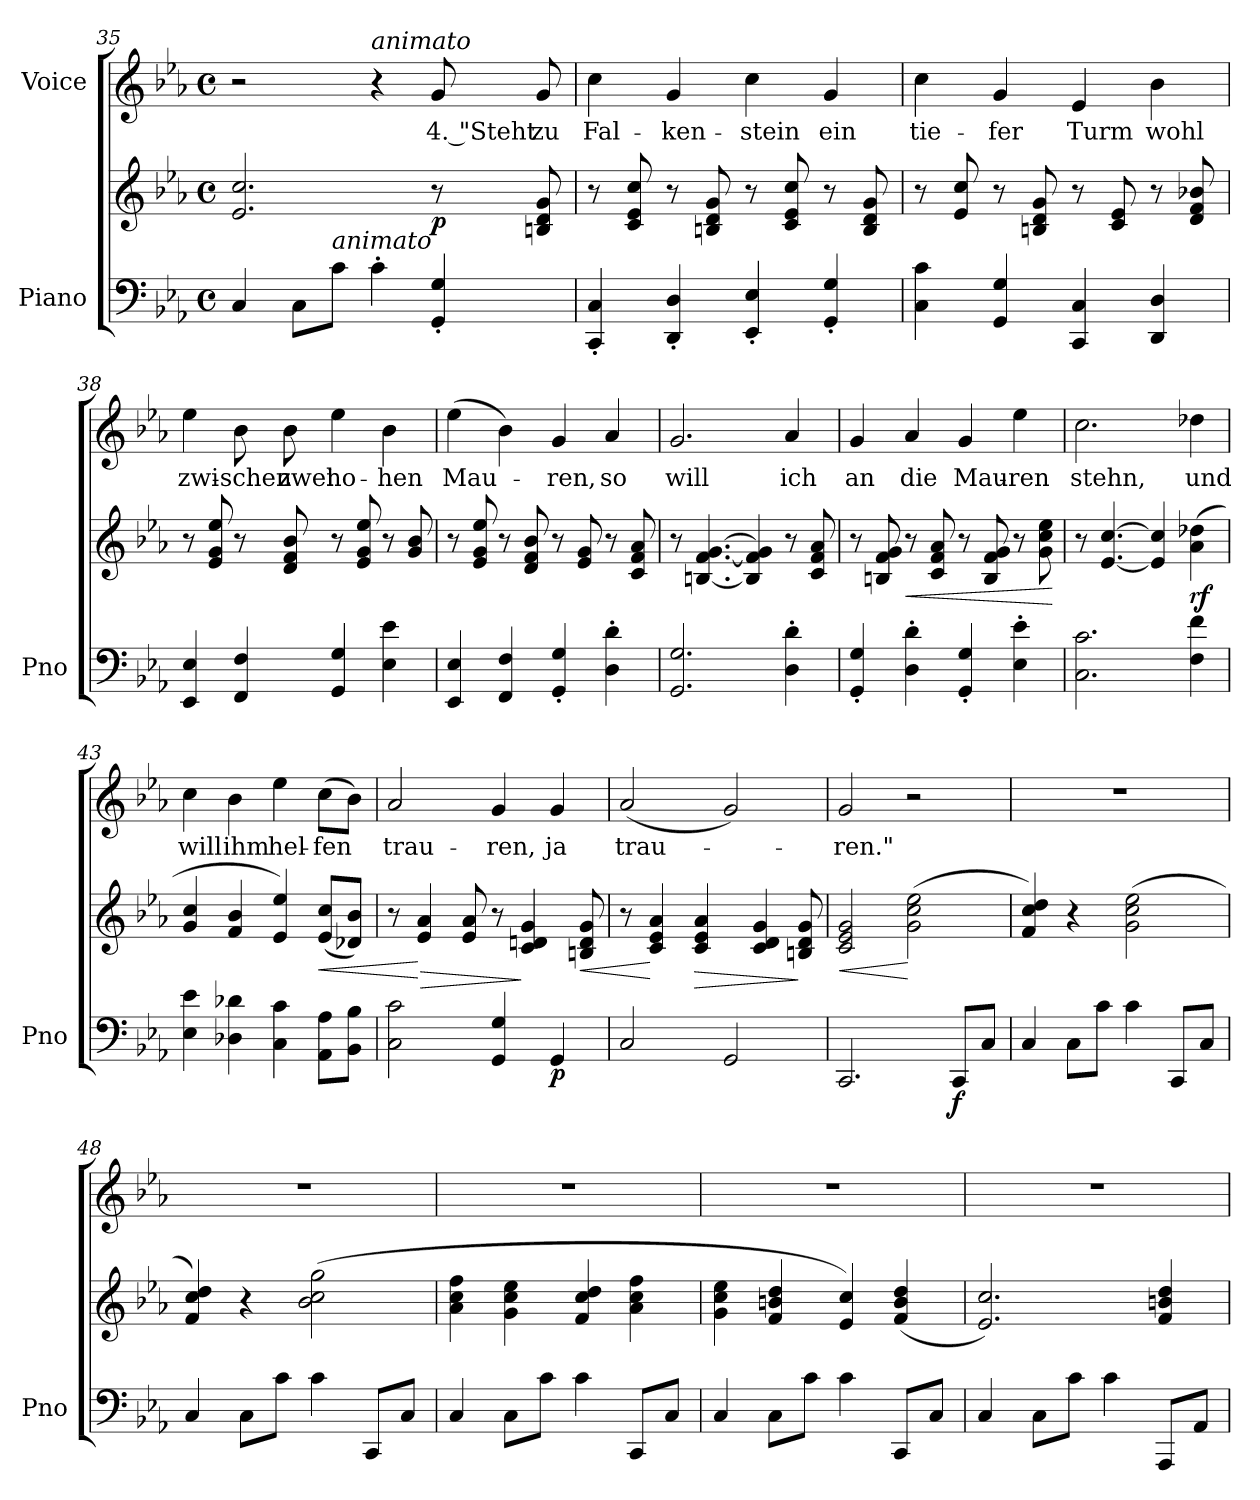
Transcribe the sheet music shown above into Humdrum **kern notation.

**kern	**kern	**dynam	**kern	**text
*part2	*part2	*part2	*part1	*part1
*staff3	*staff2	*staff2/3	*staff1	*staff1
*I"Piano	*	*	*I"Voice	*
*I'Pno	*	*	*	*
*clefF4	*clefG2	*	*clefG2	*
*k[b-e-a-]	*k[b-e-a-]	*	*k[b-e-a-]	*
*M4/4	*M4/4	*	*M4/4	*
*met(c)	*met(c)	*	*met(c)	*
=35	=35	=35	=35	=35
4C/	2.e-/ 2.cc/	.	2r	.
8C\L	.	.	.	.
!LO:TX:i:t=animato	!	!	!	!
8c\J	.	.	.	.
!	!	!	!LO:TX:i:t=animato	!
4c'\	.	.	4r	.
!	!	!LO:DY:b	!	!
4GG/' 4G/'	8r	p	8g/	4. "Steht
.	8Bn/ 8d/ 8g/	.	8g/	zu
=36	=36	=36	=36	=36
4CC/' 4C/'	8r	.	4cc\	Fal-
.	8c/ 8e-/ 8cc/	.	.	.
4DD/' 4D/'	8r	.	4g/	-ken-
.	8Bn/ 8d/ 8g/	.	.	.
4EE-/' 4E-/'	8r	.	4cc\	-stein
.	8c/ 8e-/ 8cc/	.	.	.
4GG/' 4G/'	8r	.	4g/	ein
.	8B/ 8d/ 8g/	.	.	.
=37	=37	=37	=37	=37
4C\ 4c\	8r	.	4cc\	tie-
.	8e-/ 8cc/	.	.	.
4GG/ 4G/	8r	.	4g/	-fer
.	8Bn/ 8d/ 8g/	.	.	.
4CC/ 4C/	8r	.	4e-/	Turm
.	8c/ 8e-/	.	.	.
4DD/ 4D/	8r	.	4b-\	wohl
.	8d/ 8f/ 8b-X/	.	.	.
=38	=38	=38	=38	=38
4EE-/ 4E-/	8r	.	4ee-\	zwi-
.	8e-/ 8g/ 8ee-/	.	.	.
4FF/ 4F/	8r	.	8b-\	-schen
.	8d/ 8f/ 8b-/	.	8b-\	zwei
4GG/ 4G/	8r	.	4ee-\	ho-
.	8e-/ 8g/ 8ee-/	.	.	.
4E-\ 4e-\	8r	.	4b-\	-hen
.	8g/ 8b-/	.	.	.
=39	=39	=39	=39	=39
4EE-/ 4E-/	8r	.	(4ee-\	Mau-
.	8e-/ 8g/ 8ee-/	.	.	.
4FF/ 4F/	8r	.	4b-\)	.
.	8d/ 8f/ 8b-/	.	.	.
4GG/' 4G/'	8r	.	4g/	-ren,
.	8e-/ 8g/	.	.	.
4D\' 4d\'	8r	.	4a-/	so
.	8c/ 8f/ 8a-/	.	.	.
=40	=40	=40	=40	=40
2.GG/ 2.G/	8r	.	2.g/	will
.	[4.Bn/ [4.f/ [4.g/	.	.	.
.	4B/] 4f/] 4g/]	.	.	.
4D\' 4d\'	8r	.	4a-/	ich
.	8c/ 8f/ 8a-/	.	.	.
=41	=41	=41	=41	=41
4GG/' 4G/'	8r	.	4g/	an
.	8Bn/ 8f/ 8g/	.	.	.
!	!	!LO:HP:b	!	!
4D\' 4d\'	8r	<	4a-/	die
.	8c/ 8f/ 8a-/	.	.	.
4GG/' 4G/'	8r	.	4g/	Mau-
.	8B/ 8f/ 8g/	.	.	.
4E-\' 4e-\'	8r	.	4ee-\	-ren
.	8g\ 8cc\ 8ee-\	.	.	.
.	.	[	.	.
=42	=42	=42	=42	=42
2.C\ 2.c\	8r	.	2.cc\	stehn,
.	[4.e-/ [4.cc/	.	.	.
.	4e-/] 4cc/]	.	.	.
!	!	!LO:DY:b	!	!
4F\ 4f\	(4a-\ 4dd-X\	rf	4dd-X\	und
=43	=43	=43	=43	=43
4E-\ 4e-\	4g/ 4cc/	.	4cc\	will
4D-X\ 4d-X\	4f/ 4b-/	.	4b-\	ihm
4C\ 4c\	4e-/ 4ee-/)	.	4ee-\	hel-
!	!	!LO:HP:b	!	!
8AA-\ 8A-\L	(8e-/ 8cc/L	<	(8cc\L	-fen
8BB-\ 8B-\J	8d-X/ 8b-/J)	.	8b-\J)	.
=44	=44	=44	=44	=44
2C\ 2c\	8r	.	2a-/	trau-
!	!	!LO:HP:n=1:b	!	!
.	4e-/ 4a-/	[ >	.	.
.	8e-/ 8a-/	.	.	.
4GG/ 4G/	8r	.	4g/	-ren,
.	4c/ 4dn/ 4g/	]	.	.
!	!	!LO:DY:b=2	!	!
4GG/	.	p	4g/	ja
!	!	!LO:HP:b	!	!
.	8Bn/ 8d/ 8g/	<	.	.
=45	=45	=45	=45	=45
2C/	8r	.	(2a-/	trau-
.	4c/ 4e-/ 4a-/	[	.	.
!	!	!LO:HP:b	!	!
.	4c/ 4e-/ 4a-/	>	.	.
2GG/	.	.	2g/)	.
.	4c/ 4d/ 4g/	.	.	.
.	8Bn/ 8d/ 8g/	]	.	.
=46	=46	=46	=46	=46
!	!	!LO:HP:b	!	!
2.CC/	2c/ 2e-/ 2g/	<	2g/	-ren."
.	(2g\ 2cc\ 2ee-\	[	2r	.
!	!	!LO:DY:b=2	!	!
8CC/L	.	f	.	.
8C/J	.	.	.	.
=47	=47	=47	=47	=47
4C/	4f/ 4cc/ 4dd/)	.	1r	.
8C\L	4r	.	.	.
8c\J	.	.	.	.
4c\	(2g\ 2cc\ 2ee-\	.	.	.
8CC/L	.	.	.	.
8C/J	.	.	.	.
=48	=48	=48	=48	=48
4C/	4f/ 4cc/ 4dd/)	.	1r	.
8C\L	4r	.	.	.
8c\J	.	.	.	.
4c\	(2b-\ 2cc\ 2gg\	.	.	.
8CC/L	.	.	.	.
8C/J	.	.	.	.
=49	=49	=49	=49	=49
4C/	4a-\ 4cc\ 4ff\	.	1r	.
8C\L	4g\ 4cc\ 4ee-\	.	.	.
8c\J	.	.	.	.
4c\	4f/ 4cc/ 4dd/	.	.	.
8CC/L	4a-\ 4cc\ 4ff\	.	.	.
8C/J	.	.	.	.
=50	=50	=50	=50	=50
4C/	4g\ 4cc\ 4ee-\	.	1r	.
8C\L	4f/ 4bn/ 4dd/	.	.	.
8c\J	.	.	.	.
4c\	4e-/ 4cc/)	.	.	.
8CC/L	(4f/ 4b/ 4dd/	.	.	.
8C/J	.	.	.	.
=51	=51	=51	=51	=51
4C/	2.e-/ 2.cc/)	.	1r	.
8C\L	.	.	.	.
8c\J	.	.	.	.
4c\	.	.	.	.
8AAA-/L	4f/ 4bn/ 4dd/	.	.	.
8AA-/J	.	.	.	.
=	=	=	=	=
*-	*-	*-	*-	*-
